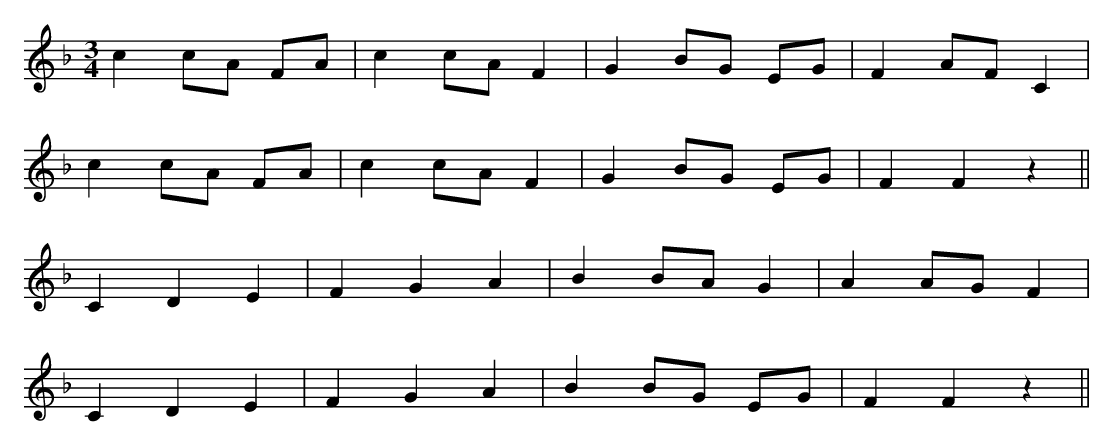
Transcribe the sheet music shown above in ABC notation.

X:1
M:3/4
K:F
c2 cA FA|c2 cA F2|G2 BG EG|F2 AF C2|
c2 cA FA|c2 cA F2|G2 BG EG|F2 F2 z2||
C2 D2 E2|F2 G2 A2|B2 BA G2|A2 AG F2|
C2 D2 E2|F2 G2 A2|B2 BG EG|F2 F2 z2||
